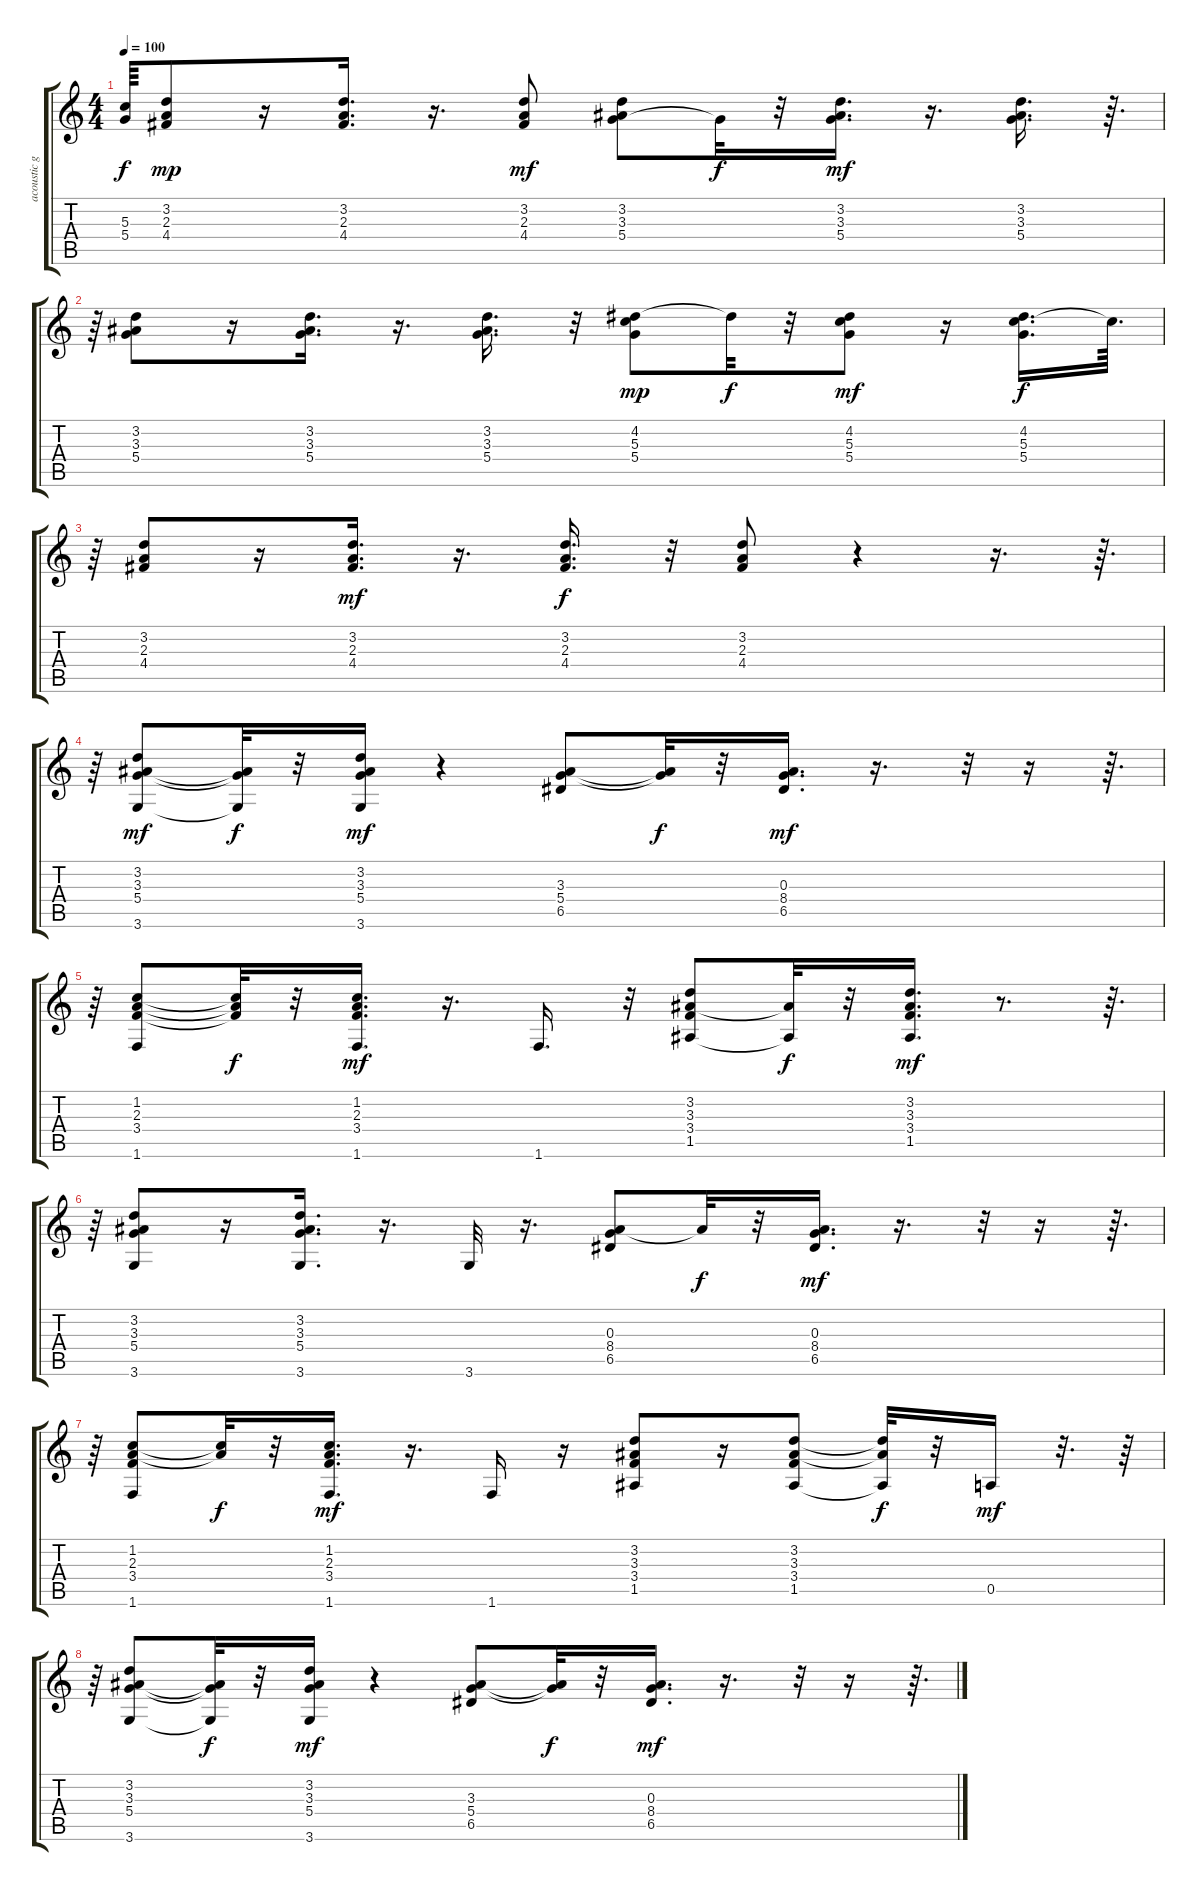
\track ("acoustic guitar" "acoustic g") {instrument acousticguitarnylon}
\staff {score tabs}
\tuning (E4 B3 G3 D3 A2 E2) {hide}
\ts (4 4)
\tempo 100
\clef g2
\ks c
(5.3{t} 5.4{t}).64{dy f} (3.2 2.3 4.4).8{dy mp} r.16 (3.2 2.3 4.4).16{d} r.16{d} (3.2 2.3 4.4).8{dy mf} (3.2 3.3 5.4).8 5.4{t}.32{dy f} r.32 (3.2 3.3 5.4).16{d dy mf} r.16{d} (3.2 3.3 5.4).16{d} r.64{d} |
r.64 (3.2 3.3 5.4).8 r.16 (3.2 3.3 5.4).16{d} r.16{d} (3.2 3.3 5.4).16{d} r.32 (4.2 5.3 5.4).8{dy mp} 4.2{t}.32{dy f} r.32 (4.2 5.3 5.4).8{dy mf} r.16 (4.2 5.3 5.4).16{d dy f} 5.3{t}.64{d} |
r.64 (3.2 2.3 4.4).8 r.16 (3.2 2.3 4.4).16{d dy mf} r.16{d} (3.2 2.3 4.4).16{d dy f} r.32 (3.2 2.3 4.4).8 r.4 r.16{d} r.64{d} |
r.64 (3.2 3.3 5.4 3.6).8{dy mf} (3.3{t} 5.4{t} 3.6{t}).32{dy f} r.32 (3.2 3.3 5.4 3.6).16{dy mf} r.4 (3.3 5.4 6.5).8 (3.3{t} 5.4{t}).32{dy f} r.32 (0.3 8.4 6.5).16{d dy mf} r.16{d} r.32 r.16 r.64{d} |
r.64 (1.2 2.3 3.4 1.6).8 (1.2{t} 2.3{t} 3.4{t}).32{dy f} r.32 (1.2 2.3 3.4 1.6).16{d dy mf} r.16{d} 1.6.16{d} r.32 (3.2 3.3 3.4 1.5).8 (3.3{t} 1.5{t}).32{dy f} r.32 (3.2 3.3 3.4 1.5).16{d dy mf} r.8{d} r.64{d} |
r.64 (3.2 3.3 5.4 3.6).8 r.16 (3.2 3.3 5.4 3.6).16{d} r.16{d} 3.6.32 r.16{d} (0.3 8.4 6.5).8 8.4{t}.32{dy f} r.32 (0.3 8.4 6.5).16{d dy mf} r.16{d} r.32 r.16 r.64{d} |
r.64 (1.2 2.3 3.4 1.6).8 (1.2{t} 2.3{t}).32{dy f} r.32 (1.2 2.3 3.4 1.6).16{d dy mf} r.16{d} 1.6.16 r.16 (3.2 3.3 3.4 1.5).8 r.16 (3.2 3.3 3.4 1.5).8 (3.2{t} 3.3{t} 1.5{t}).32{dy f} r.32 0.5.16{dy mf} r.32{d} r.64 |
r.64 (3.2 3.3 5.4 3.6).8 (3.3{t} 5.4{t} 3.6{t}).32{dy f} r.32 (3.2 3.3 5.4 3.6).16{dy mf} r.4 (3.3 5.4 6.5).8 (3.3{t} 5.4{t}).32{dy f} r.32 (0.3 8.4 6.5).16{d dy mf} r.16{d} r.32 r.16 r.64{d}
